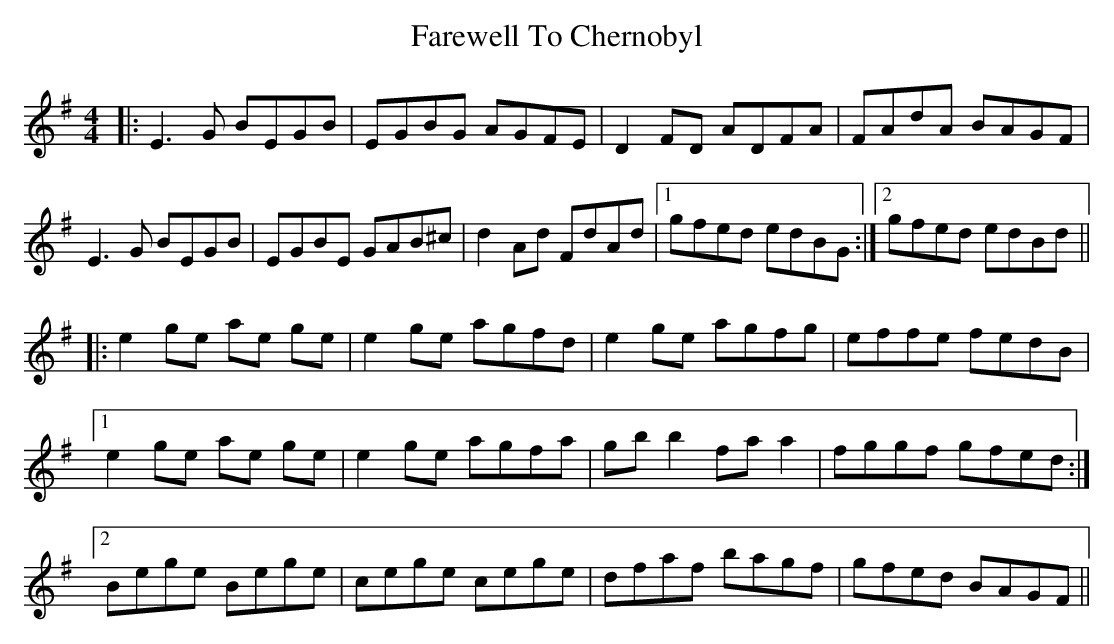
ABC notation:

X:1
T: Farewell To Chernobyl
M: 4/4
L: 1/8
K: Emin
|:E3G BEGB|EGBG AGFE|D2FD ADFA |FAdA BAGF|
E3G BEGB|EGBE GAB^c|d2 Ad FdAd|1 gfed edBG:|2 gfed edBd||
|:e2 ge ae ge|e2 ge agfd|e2 ge agfg|effe fedB|
[1 e2 ge ae ge|e2 ge agfa|gb b2 fa a2|fggf gfed:|
[2 Bege Bege|cege cege|dfaf bagf|gfed BAGF||
